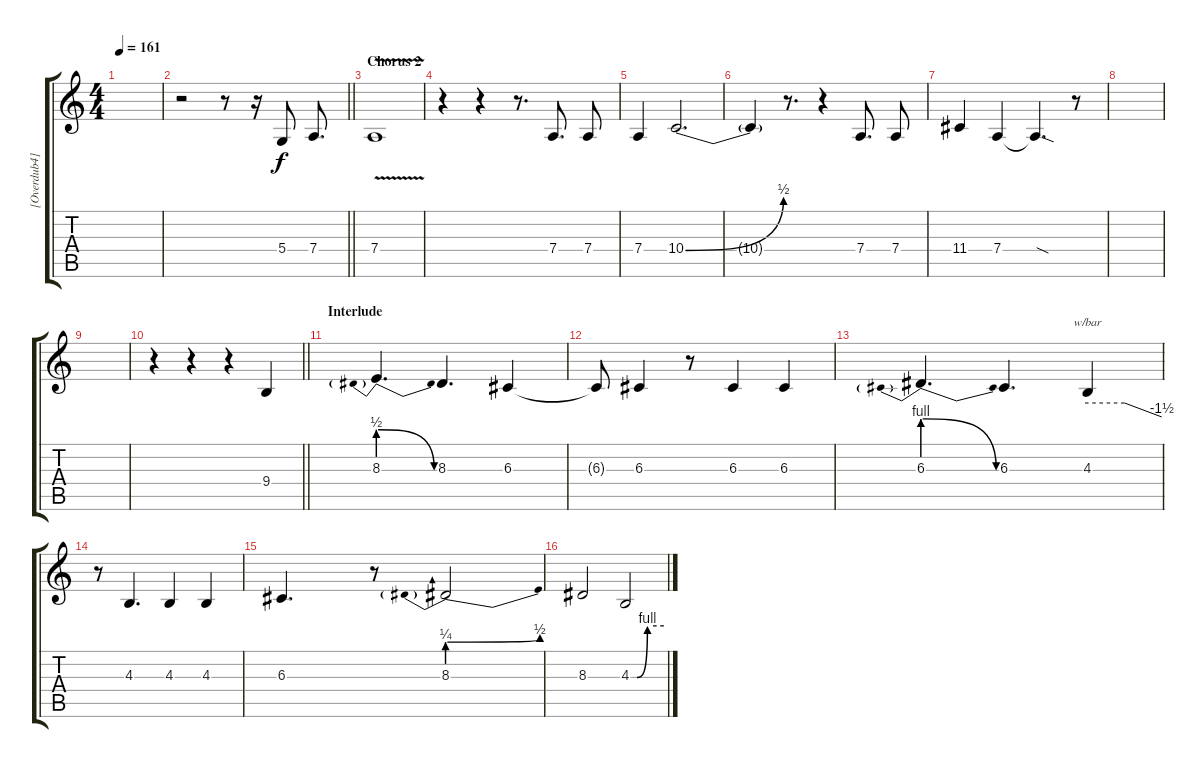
\track ("[Overdub4]" "[Overdub4]") {instrument violin}
\staff {score tabs}
\tuning (E4 B3 G3 D3 A2 E2) {hide}
\ts (4 4)
\tempo 161
\clef g2
\ks c
|
\barLineRight lightlight
r.2 r.8 r.16 5.4.8 7.4.8{d} |
\section ("" "Chorus 2")
7.4{v}.1 |
r.4 r.4 r.8{d} 7.4.8{d} 7.4.8 |
7.4.4 10.4{be (bend 0 0 60 2)}.2{d} |
10.4{t}.4 r.8{d} r.4 7.4.8{d} 7.4.8 |
11.4.4 7.4.4 7.4{sod t}.4{d} r.8 |
|
|
\barLineRight lightlight
r.4 r.4 r.4 9.4.4{volume 8} |
\section ("" "Interlude")
8.3{be (prebendrelease 0 2 60 0)}.4{d} 8.3.4{d} 6.3.4 |
6.3{t}.8 6.3.4 r.8 6.3.4 6.3.4 |
6.3{be (prebendrelease 0 4 60 0)}.4{d} 6.3.4{d} 4.3.4{tbe (custom default 0 0 30 0 60 -6)} |
r.8 4.3.4{d} 4.3.4 4.3.4 |
6.3.4{d} r.8 8.3{be (prebendbend 0 1 60 2)}.2 |
8.3.2 4.3{be (custom 0 0 11 0 30 4 60 4)}.2
